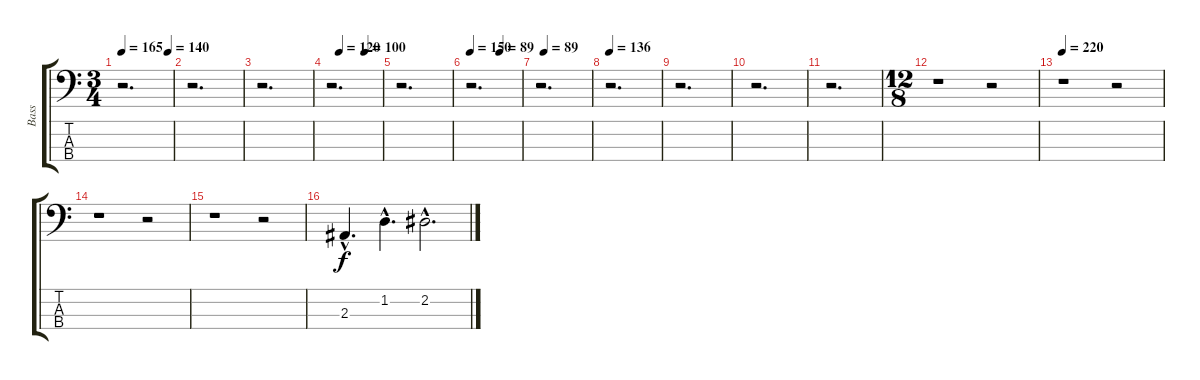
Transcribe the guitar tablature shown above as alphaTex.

\track ("Bass" "Bass") {instrument electricbasspick}
\staff {score tabs}
\tuning (Gb2 Db2 Ab1 Eb1) {hide}
\ts (3 4)
\tempo 165
\tempo (140 0.9166666666666666)
\clef f4
\ks c
r.2{d dy f} |
r.2{d} |
r.2{d} |
\tempo (120 0.16666666666666666)
\tempo (100 0.6666666666666666)
r.2{d} |
r.2{d} |
\tempo 150
\tempo (89 0.5833333333333334)
r.2{d} |
\tempo (89 0.08333333333333333)
r.2{d} |
\tempo 136
r.2{d} |
r.2{d} |
r.2{d} |
r.2{d} |
\ts (12 8)
r.1 r.2 |
\tempo 220
r.1 r.2 |
r.1 r.2 |
r.1 r.2 |
2.3{hac}.4{d} 1.2{hac}.4{d} 2.2{hac}.2{d}
